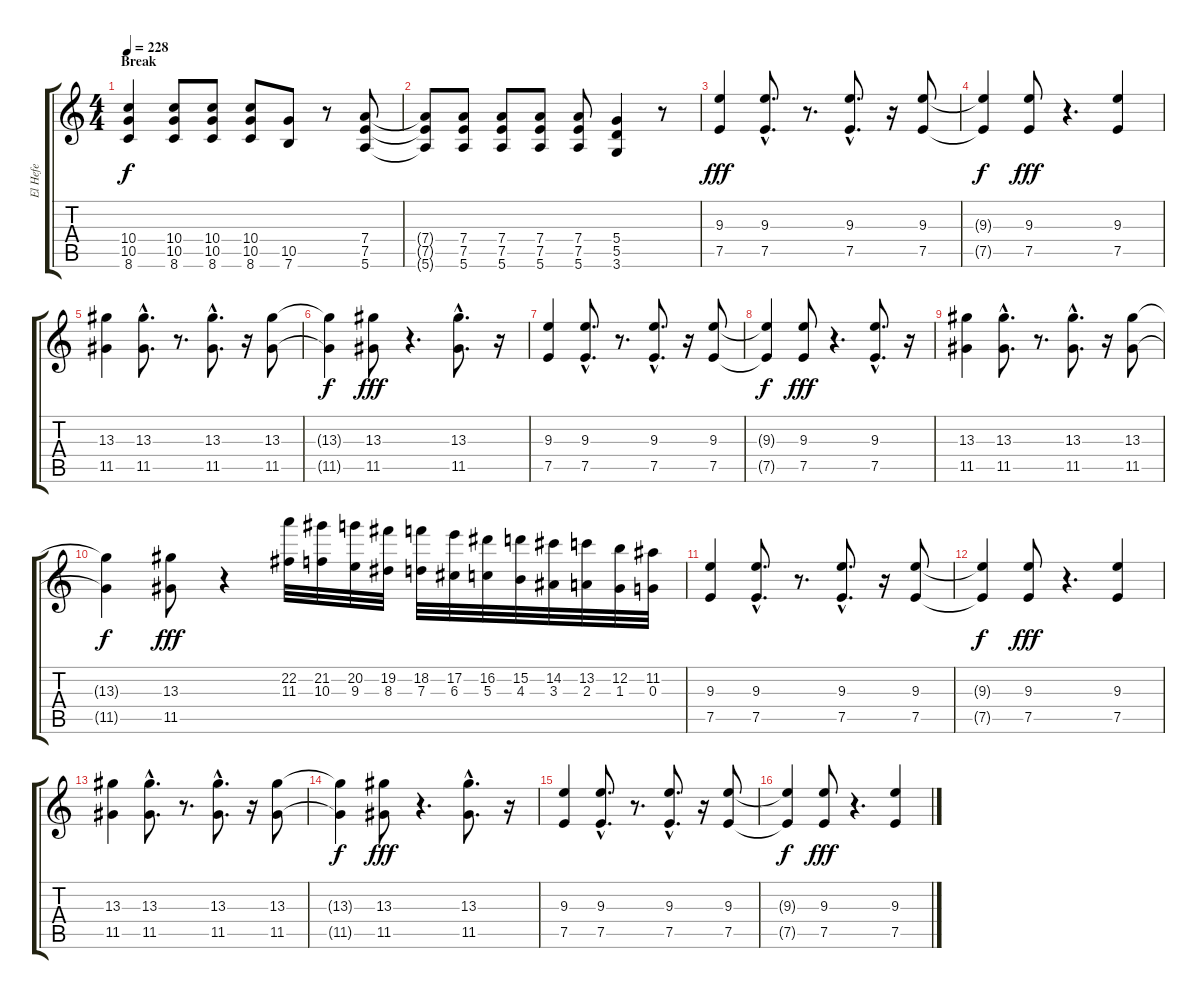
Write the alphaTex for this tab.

\track ("El Hefe" "El Hefe") {instrument overdrivenguitar}
\staff {score tabs}
\tuning (E4 B3 G3 D3 A2 E2) {hide}
\ts (4 4)
\section ("" "Break")
\tempo 228
\clef g2
\ks c
(10.4 10.5 8.6).4{dy f} (10.4 10.5 8.6).8 (10.4 10.5 8.6).8 (10.4 10.5 8.6).8 (10.5 7.6).8 r.8 (7.4 7.5 5.6).8 |
(7.4{t} 7.5{t} 5.6{t}).8 (7.4 7.5 5.6).8 (7.4 7.5 5.6).8 (7.4 7.5 5.6).8 (7.4 7.5 5.6).8 (5.4 5.5 3.6).4 r.8 |
(9.3 7.5).4{dy fff} (9.3{hac} 7.5{hac}).8{d} r.8{d} (9.3{hac} 7.5{hac}).8{d} r.16 (9.3 7.5).8 |
(9.3{t} 7.5{t}).4{dy f} (9.3 7.5).8{dy fff} r.4{d} (9.3 7.5).4 |
(13.3 11.5).4 (13.3{hac} 11.5{hac}).8{d} r.8{d} (13.3{hac} 11.5{hac}).8{d} r.16 (13.3 11.5).8 |
(13.3{t} 11.5{t}).4{dy f} (13.3 11.5).8{dy fff} r.4{d} (13.3{hac} 11.5{hac}).8{d} r.16 |
(9.3 7.5).4 (9.3{hac} 7.5{hac}).8{d} r.8{d} (9.3{hac} 7.5{hac}).8{d} r.16 (9.3 7.5).8 |
(9.3{t} 7.5{t}).4{dy f} (9.3 7.5).8{dy fff} r.4{d} (9.3{hac} 7.5{hac}).8{d} r.16 |
(13.3 11.5).4 (13.3{hac} 11.5{hac}).8{d} r.8{d} (13.3{hac} 11.5{hac}).8{d} r.16 (13.3 11.5).8 |
(13.3{t} 11.5{t}).4{dy f} (13.3 11.5).8{dy fff} r.4 (22.2 11.3).32 (21.2 10.3).32 (20.2 9.3).32 (19.2 8.3).32 (18.2 7.3).32 (17.2 6.3).32 (16.2 5.3).32 (15.2 4.3).32 (14.2 3.3).32 (13.2 2.3).32 (12.2 1.3).32 (11.2 0.3).32 |
(9.3 7.5).4{volume 11} (9.3{hac} 7.5{hac}).8{d} r.8{d} (9.3{hac} 7.5{hac}).8{d} r.16 (9.3 7.5).8 |
(9.3{t} 7.5{t}).4{dy f} (9.3 7.5).8{dy fff} r.4{d} (9.3 7.5).4 |
(13.3 11.5).4 (13.3{hac} 11.5{hac}).8{d} r.8{d} (13.3{hac} 11.5{hac}).8{d} r.16 (13.3 11.5).8 |
(13.3{t} 11.5{t}).4{dy f} (13.3 11.5).8{dy fff} r.4{d} (13.3{hac} 11.5{hac}).8{d} r.16 |
(9.3 7.5).4 (9.3{hac} 7.5{hac}).8{d} r.8{d} (9.3{hac} 7.5{hac}).8{d} r.16 (9.3 7.5).8 |
(9.3{t} 7.5{t}).4{dy f} (9.3 7.5).8{dy fff} r.4{d} (9.3 7.5).4
